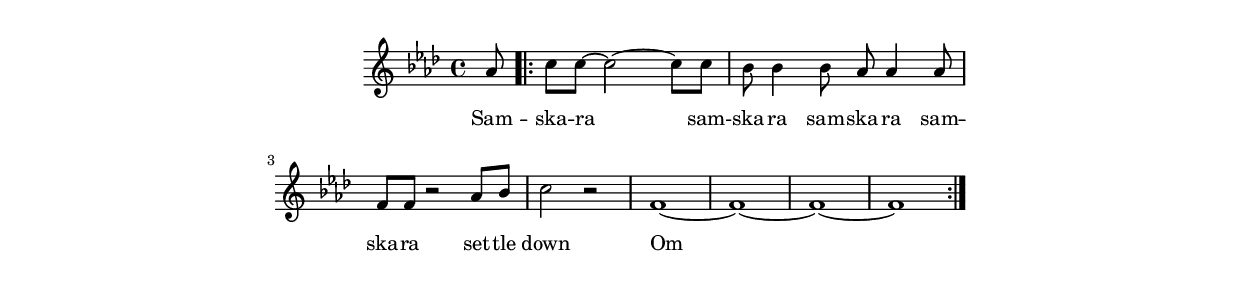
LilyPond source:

\version "2.19.45"
\paper {
	line-width = 4.6\in
}

melody = \relative c'' {
  \clef treble
  \key aes \major
  \time 4/4
  \set Score.voltaSpannerDuration = #(ly:make-moment 4/4)
	\new Voice = "words" {
	\partial 8 aes8
		\repeat volta 2 {
			c c~ c2~ c8 c | bes bes4 bes8 aes aes4 aes8 |
			f f r2 aes8 bes | c2 r2 | 
			f,1~ | f~ | f~ | f~ |
		}
  }
}

text =  \lyricmode {
	\set associatedVoice = "words"
	Sam -- |
	ska -- ra sam -- | ska -- ra sam -- ska -- ra sam -- |
	ska -- ra set -- tle | down |
	Om__
}

\score {
  <<
    \new ChordNames {
      \set chordChang = ##t
    }
    \new Staff  {
    	\new Voice = "one" { \melody }
  	}
    \new Lyrics \lyricsto "words" \text
  >>
  \layout { 
   #(layout-set-staff-size 16)
   }
  \midi { 
  	\tempo 4 = 125
  }
}